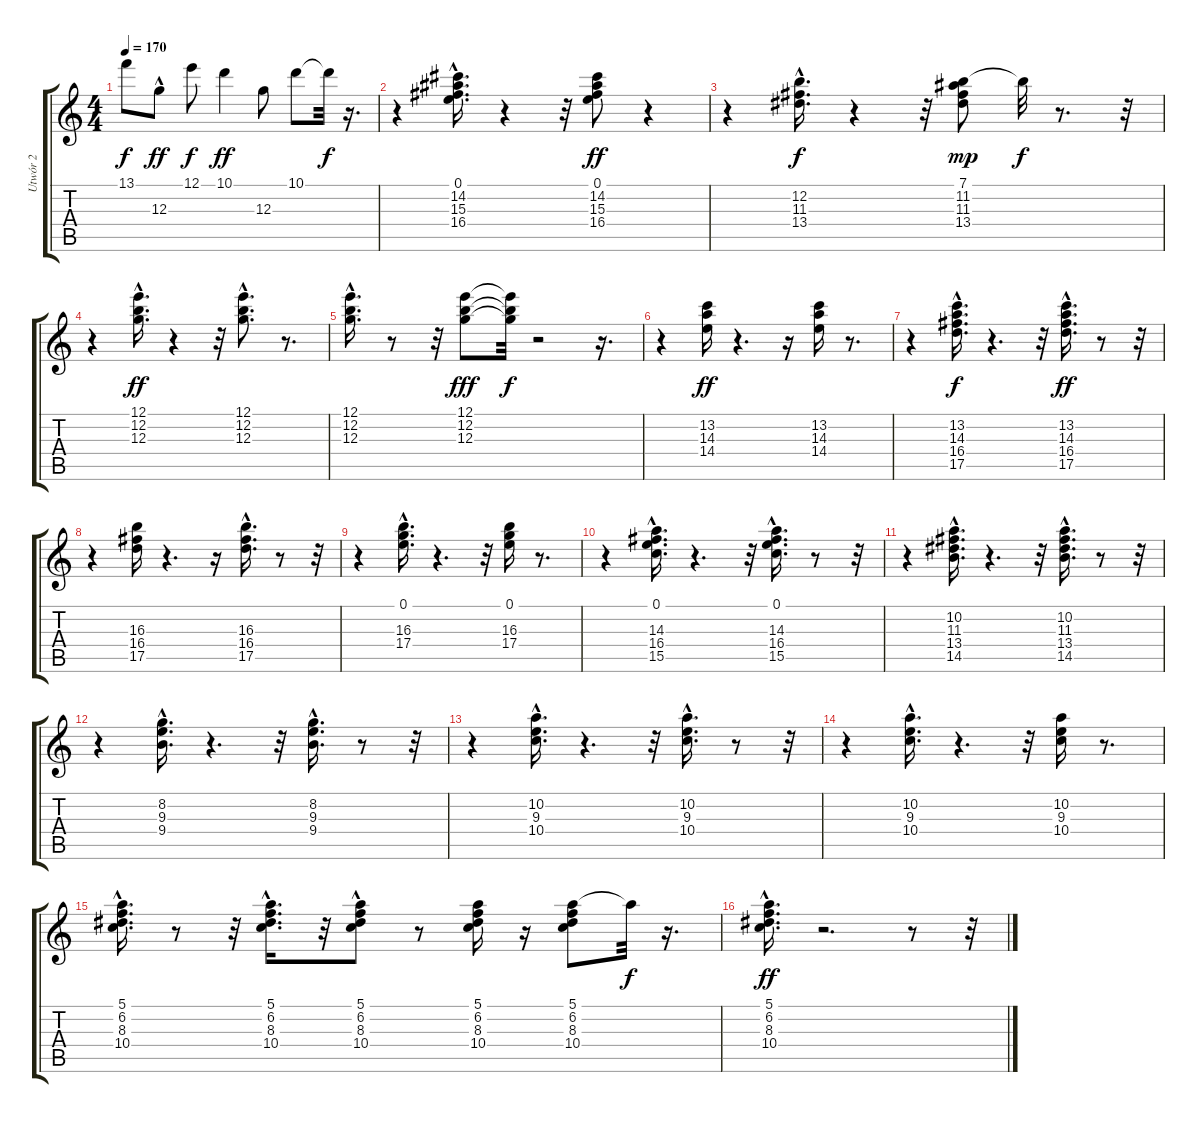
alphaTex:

\track ("Utwór 2" "Utwór 2") {instrument electricguitarclean}
\staff {score tabs}
\tuning (E4 B3 G3 D3 A2 E2) {hide}
\ts (4 4)
\tempo 170
\clef g2
\ks c
13.1.8{dy f} 12.3{hac}.8{dy ff} 12.1.8{dy f} 10.1.4{dy ff} 12.3.8 10.1.8 10.1{t}.32{dy f} r.16{d} |
r.4 (0.1 14.2 15.3{hac} 16.4).16{d} r.4 r.32 (0.1 14.2 15.3 16.4).8{dy ff} r.4 |
r.4 (12.2 11.3{hac} 13.4).16{d dy f} r.4 r.32 (7.1 11.2 11.3 13.4).8{dy mp} 7.1{t}.32{dy f} r.8{d} r.32 |
r.4 (12.1 12.2{hac} 12.3).16{d dy ff} r.4 r.32 (12.1{hac} 12.2{hac} 12.3{hac}).8{d} r.8{d} |
(12.1{hac} 12.2{hac} 12.3).16{d} r.8 r.32 (12.1 12.2 12.3).8{dy fff} (12.1{t} 12.2{t} 12.3{t}).32{dy f} r.2 r.16{d} |
r.4 (13.2 14.3 14.4).16{dy ff} r.4{d} r.16 (13.2 14.3 14.4).16 r.8{d} |
r.4 (13.2{hac} 14.3{hac} 16.4 17.5).16{d dy f} r.4{d} r.32 (13.2{hac} 14.3{hac} 16.4{hac} 17.5).16{d dy ff} r.8 r.32 |
r.4 (16.3 16.4 17.5).16 r.4{d} r.16 (16.3{hac} 16.4{hac} 17.5).16{d} r.8 r.32 |
r.4 (0.1 16.3 17.4{hac}).16{d} r.4{d} r.32 (0.1 16.3 17.4).16 r.8{d} |
r.4 (0.1 14.3 16.4{hac} 15.5).16{d} r.4{d} r.32 (0.1{hac} 14.3{hac} 16.4{hac} 15.5{hac}).16{d} r.8 r.32 |
r.4 (10.2 11.3{hac} 13.4{hac} 14.5).16{d} r.4{d} r.32 (10.2 11.3{hac} 13.4 14.5).16{d} r.8 r.32 |
r.4 (8.2{hac} 9.3{hac} 9.4).16{d} r.4{d} r.32 (8.2{hac} 9.3 9.4).16{d} r.8 r.32 |
r.4 (10.2{hac} 9.3{hac} 10.4{hac}).16{d} r.4{d} r.32 (10.2{hac} 9.3{hac} 10.4{hac}).16{d} r.8 r.32 |
r.4 (10.2{hac} 9.3{hac} 10.4{hac}).16{d} r.4{d} r.32 (10.2 9.3 10.4).16 r.8{d} |
(5.1{hac} 6.2{hac} 8.3{hac} 10.4{hac}).16{d} r.8 r.32 (5.1 6.2 8.3{hac} 10.4).16{d} r.32 (5.1 6.2 8.3 10.4{hac}).8 r.8 (5.1 6.2 8.3 10.4).16 r.16 (5.1 6.2 8.3 10.4).8 5.1{t}.32{dy f} r.16{d} |
(5.1{hac} 6.2{hac} 8.3{hac} 10.4{hac}).16{d dy ff} r.2{d} r.8 r.32
